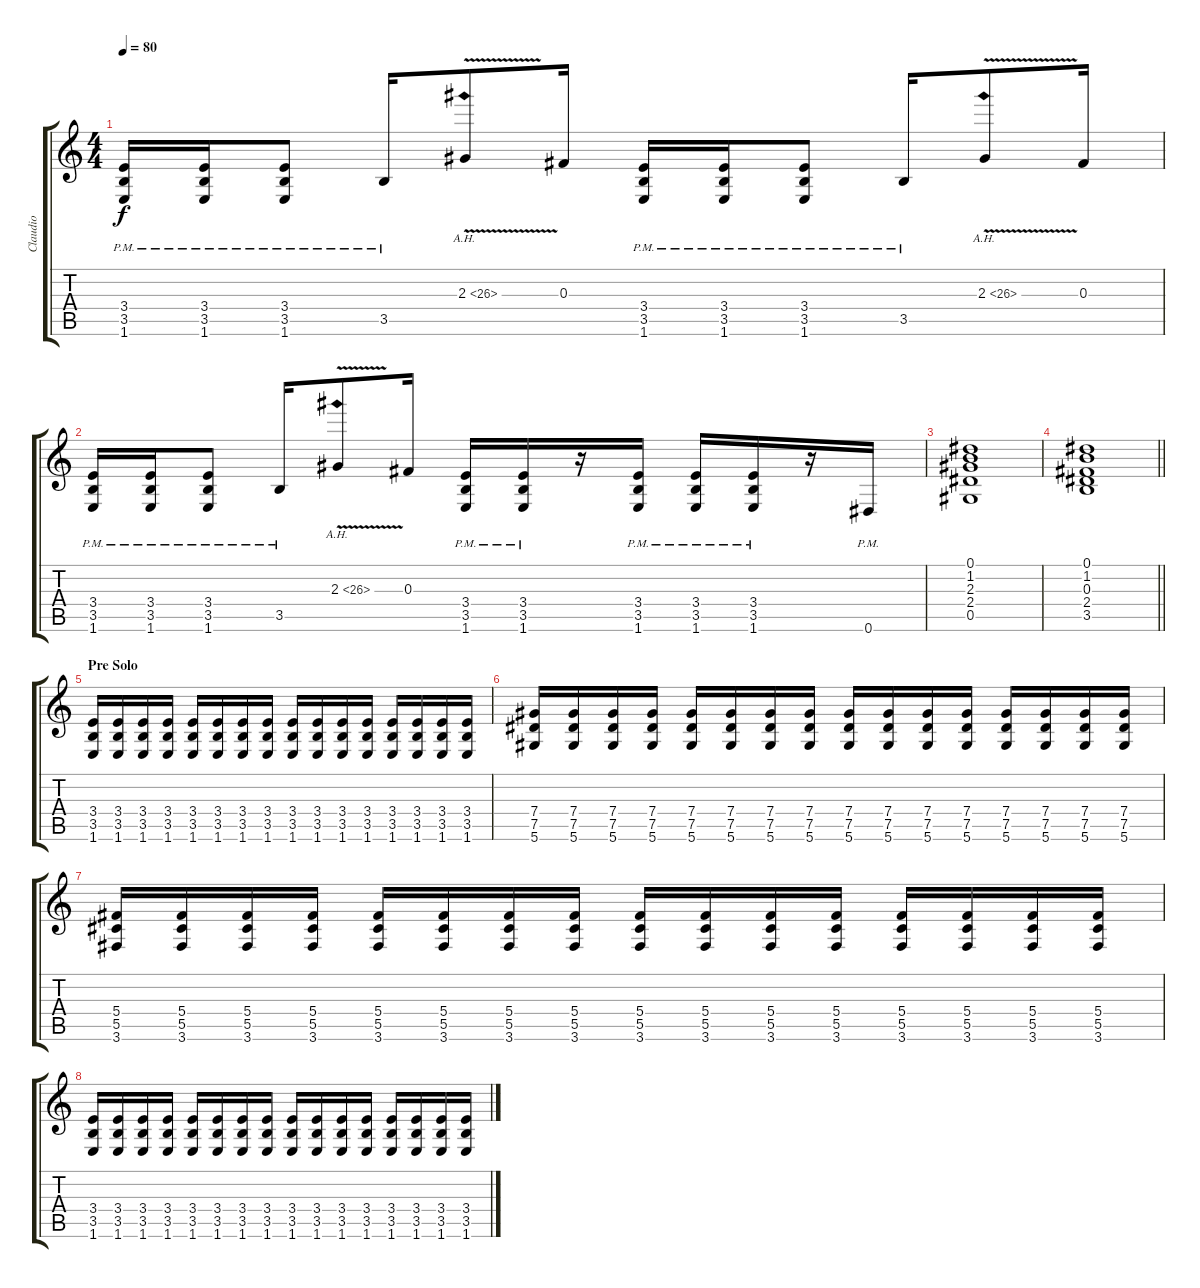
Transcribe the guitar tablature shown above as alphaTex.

\track ("Claudio" "Claudio") {instrument overdrivenguitar}
\staff {score tabs}
\tuning (Eb4 Bb3 Gb3 Db3 Ab2 Eb2) {hide}
\ts (4 4)
\tempo 80
\clef g2
\ks c
(3.4{pm} 3.5{pm} 1.6{pm}).16{dy f} (3.4{pm} 3.5{pm} 1.6{pm}).16 (3.4{pm} 3.5{pm} 1.6{pm}).8 3.5{pm}.16 2.3{ah 24 v}.8 0.3.16 (3.4{pm} 3.5{pm} 1.6{pm}).16 (3.4{pm} 3.5{pm} 1.6{pm}).16 (3.4{pm} 3.5{pm} 1.6{pm}).8 3.5{pm}.16 2.3{ah 24 v}.8 0.3.16 |
(3.4{pm} 3.5{pm} 1.6{pm}).16 (3.4{pm} 3.5{pm} 1.6{pm}).16 (3.4{pm} 3.5{pm} 1.6{pm}).8 3.5{pm}.16 2.3{ah 24 v}.8 0.3.16 (3.4{pm} 3.5{pm} 1.6{pm}).16 (3.4{pm} 3.5{pm} 1.6{pm}).16 r.16 (3.4{pm} 3.5{pm} 1.6{pm}).16 (3.4{pm} 3.5{pm} 1.6{pm}).16 (3.4{pm} 3.5{pm} 1.6{pm}).16 r.16 0.6{pm}.16 |
(0.1 1.2 2.3 2.4 0.5).1 |
\barLineRight lightlight
(0.1 1.2 0.3 2.4 3.5).1 |
\section ("" "Pre Solo")
(3.4 3.5 1.6).16{volume 11 instrument electricguitarmuted} (3.4 3.5 1.6).16 (3.4 3.5 1.6).16 (3.4 3.5 1.6).16 (3.4 3.5 1.6).16 (3.4 3.5 1.6).16 (3.4 3.5 1.6).16 (3.4 3.5 1.6).16 (3.4 3.5 1.6).16 (3.4 3.5 1.6).16 (3.4 3.5 1.6).16 (3.4 3.5 1.6).16 (3.4 3.5 1.6).16 (3.4 3.5 1.6).16 (3.4 3.5 1.6).16 (3.4 3.5 1.6).16 |
(7.4 7.5 5.6).16 (7.4 7.5 5.6).16 (7.4 7.5 5.6).16 (7.4 7.5 5.6).16 (7.4 7.5 5.6).16 (7.4 7.5 5.6).16 (7.4 7.5 5.6).16 (7.4 7.5 5.6).16 (7.4 7.5 5.6).16 (7.4 7.5 5.6).16 (7.4 7.5 5.6).16 (7.4 7.5 5.6).16 (7.4 7.5 5.6).16 (7.4 7.5 5.6).16 (7.4 7.5 5.6).16 (7.4 7.5 5.6).16 |
(5.4 5.5 3.6).16 (5.4 5.5 3.6).16 (5.4 5.5 3.6).16 (5.4 5.5 3.6).16 (5.4 5.5 3.6).16 (5.4 5.5 3.6).16 (5.4 5.5 3.6).16 (5.4 5.5 3.6).16 (5.4 5.5 3.6).16 (5.4 5.5 3.6).16 (5.4 5.5 3.6).16 (5.4 5.5 3.6).16 (5.4 5.5 3.6).16 (5.4 5.5 3.6).16 (5.4 5.5 3.6).16 (5.4 5.5 3.6).16 |
(3.4 3.5 1.6).16 (3.4 3.5 1.6).16 (3.4 3.5 1.6).16 (3.4 3.5 1.6).16 (3.4 3.5 1.6).16 (3.4 3.5 1.6).16 (3.4 3.5 1.6).16 (3.4 3.5 1.6).16 (3.4 3.5 1.6).16 (3.4 3.5 1.6).16 (3.4 3.5 1.6).16 (3.4 3.5 1.6).16 (3.4 3.5 1.6).16 (3.4 3.5 1.6).16 (3.4 3.5 1.6).16 (3.4 3.5 1.6).16
